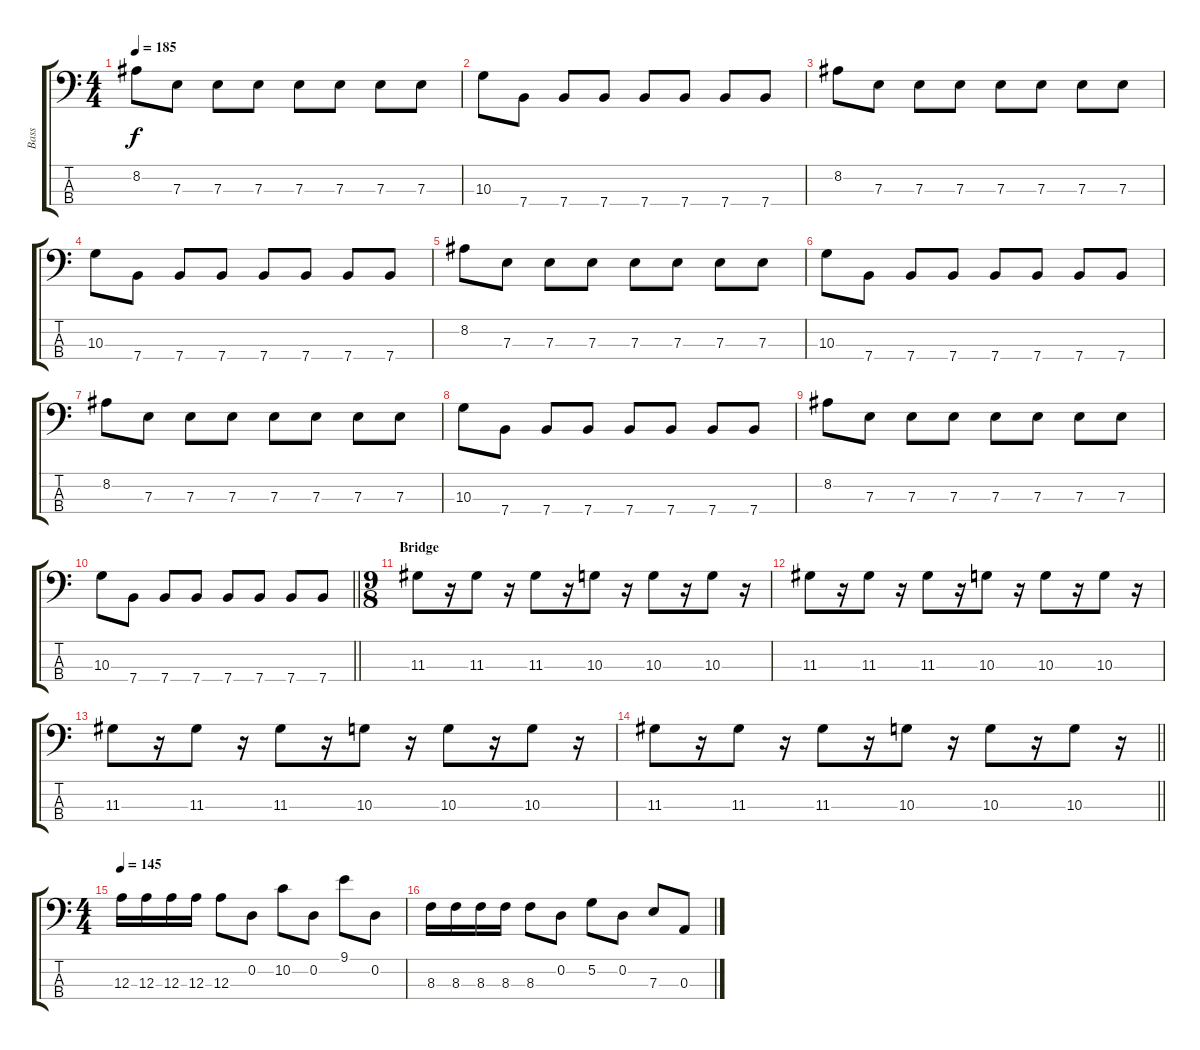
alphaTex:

\track ("Bass" "Bass") {instrument synthbass2}
\staff {score tabs}
\tuning (G2 D2 A1 E1) {hide}
\ts (4 4)
\tempo 185
\clef f4
\ks c
8.2.8{dy f} 7.3.8 7.3.8 7.3.8 7.3.8 7.3.8 7.3.8 7.3.8 |
10.3.8 7.4.8 7.4.8 7.4.8 7.4.8 7.4.8 7.4.8 7.4.8 |
8.2.8 7.3.8 7.3.8 7.3.8 7.3.8 7.3.8 7.3.8 7.3.8 |
10.3.8 7.4.8 7.4.8 7.4.8 7.4.8 7.4.8 7.4.8 7.4.8 |
8.2.8 7.3.8 7.3.8 7.3.8 7.3.8 7.3.8 7.3.8 7.3.8 |
10.3.8 7.4.8 7.4.8 7.4.8 7.4.8 7.4.8 7.4.8 7.4.8 |
8.2.8 7.3.8 7.3.8 7.3.8 7.3.8 7.3.8 7.3.8 7.3.8 |
10.3.8 7.4.8 7.4.8 7.4.8 7.4.8 7.4.8 7.4.8 7.4.8 |
8.2.8 7.3.8 7.3.8 7.3.8 7.3.8 7.3.8 7.3.8 7.3.8 |
\barLineRight lightlight
10.3.8 7.4.8 7.4.8 7.4.8 7.4.8 7.4.8 7.4.8 7.4.8 |
\ts (9 8)
\section ("" "Bridge")
11.3.8 r.16 11.3.8 r.16 11.3.8 r.16 10.3.8 r.16 10.3.8 r.16 10.3.8 r.16 |
11.3.8 r.16 11.3.8 r.16 11.3.8 r.16 10.3.8 r.16 10.3.8 r.16 10.3.8 r.16 |
11.3.8 r.16 11.3.8 r.16 11.3.8 r.16 10.3.8 r.16 10.3.8 r.16 10.3.8 r.16 |
\barLineRight lightlight
11.3.8 r.16 11.3.8 r.16 11.3.8 r.16 10.3.8 r.16 10.3.8 r.16 10.3.8 r.16 |
\ts (4 4)
\tempo 145
12.3.16 12.3.16 12.3.16 12.3.16 12.3.8 0.2.8 10.2.8 0.2.8 9.1.8 0.2.8 |
8.3.16 8.3.16 8.3.16 8.3.16 8.3.8 0.2.8 5.2.8 0.2.8 7.3.8 0.3.8
